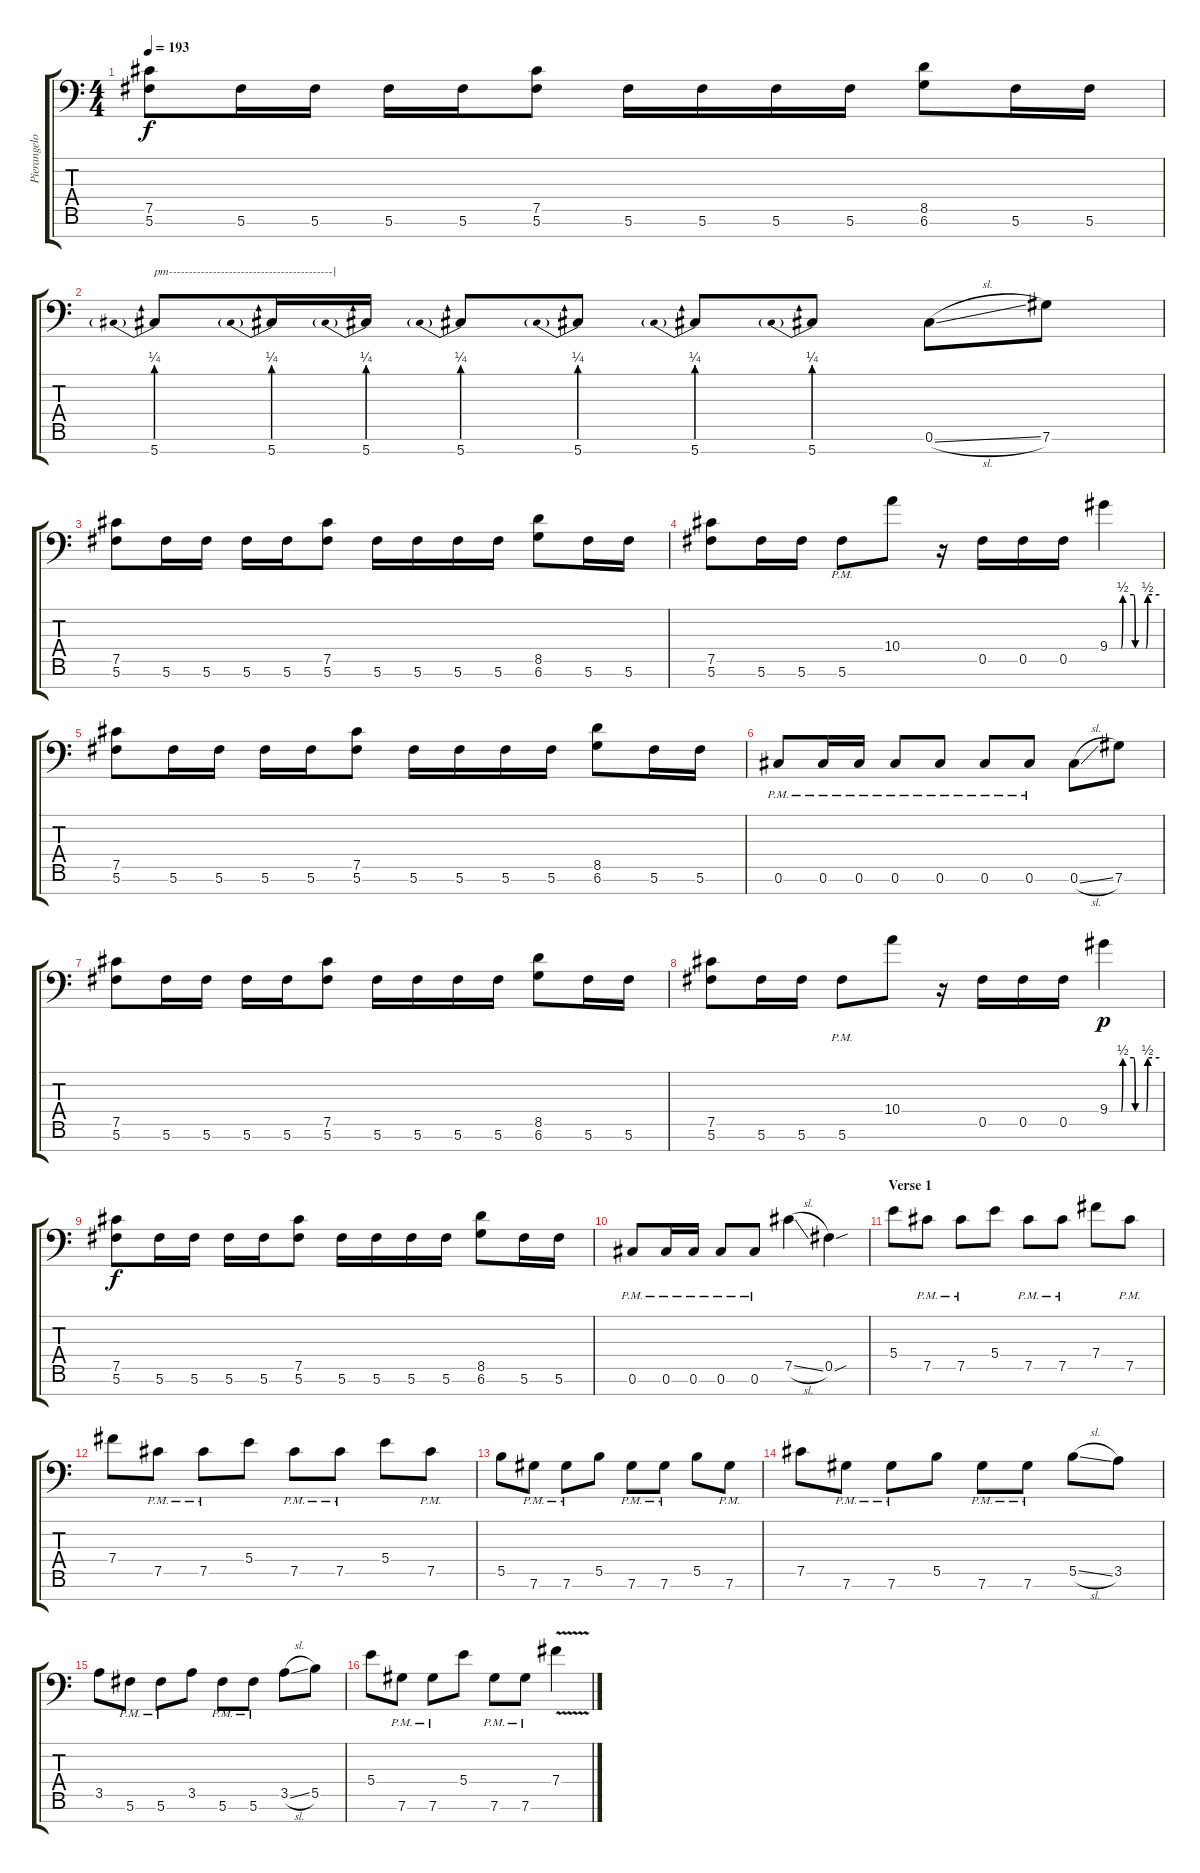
\track ("Pierangelo Giglioni" "Pierangelo") {instrument distortionguitar}
\staff {score tabs}
\tuning (Db4 Ab3 E3 B2 Gb2 Db2 Ab1) {hide}
\ts (4 4)
\tempo 193
\clef f4
\ks c
(7.5 5.6).8{dy f} 5.6.16 5.6.16 5.6.16 5.6.16 (7.5 5.6).8 5.6.16 5.6.16 5.6.16 5.6.16 (8.5 6.6).8 5.6.16 5.6.16 |
5.7{be (prebend 0 1 60 1)}.8{txt "pm-----------------------------------------|"} 5.7{be (prebend 0 1 60 1)}.16 5.7{be (prebend 0 1 60 1)}.16 5.7{be (prebend 0 1 60 1)}.8 5.7{be (prebend 0 1 60 1)}.8 5.7{be (prebend 0 1 60 1)}.8 5.7{be (prebend 0 1 60 1)}.8 0.6{sl}.8 7.6.8 |
(7.5 5.6).8 5.6.16 5.6.16 5.6.16 5.6.16 (7.5 5.6).8 5.6.16 5.6.16 5.6.16 5.6.16 (8.5 6.6).8 5.6.16 5.6.16 |
(7.5 5.6).8 5.6.16 5.6.16 5.6{pm}.8 10.4.8 r.16 0.5.16 0.5.16 0.5.16 9.4{be (custom 0 0 14 0 16 2 29 2 31 0 44 0 46 2 60 2)}.4 |
(7.5 5.6).8 5.6.16 5.6.16 5.6.16 5.6.16 (7.5 5.6).8 5.6.16 5.6.16 5.6.16 5.6.16 (8.5 6.6).8 5.6.16 5.6.16 |
0.6{pm}.8 0.6{pm}.16 0.6{pm}.16 0.6{pm}.8 0.6{pm}.8 0.6{pm}.8 0.6{pm}.8 0.6{sl}.8 7.6.8 |
(7.5 5.6).8 5.6.16 5.6.16 5.6.16 5.6.16 (7.5 5.6).8 5.6.16 5.6.16 5.6.16 5.6.16 (8.5 6.6).8 5.6.16 5.6.16 |
(7.5 5.6).8 5.6.16 5.6.16 5.6{pm}.8 10.4.8 r.16 0.5.16 0.5.16 0.5.16 9.4{be (custom 0 0 14 0 16 2 29 2 31 0 44 0 46 2 60 2)}.4{dy p} |
(7.5 5.6).8{dy f} 5.6.16 5.6.16 5.6.16 5.6.16 (7.5 5.6).8 5.6.16 5.6.16 5.6.16 5.6.16 (8.5 6.6).8 5.6.16 5.6.16 |
0.6{pm}.8 0.6{pm}.16 0.6{pm}.16 0.6{pm}.8 0.6{pm}.8 7.5{sl}.4 0.5{sou}.4 |
\section ("" "Verse 1")
5.4.8 7.5{pm}.8 7.5{pm}.8 5.4.8 7.5{pm}.8 7.5{pm}.8 7.4.8 7.5{pm}.8 |
7.4.8 7.5{pm}.8 7.5{pm}.8 5.4.8 7.5{pm}.8 7.5{pm}.8 5.4.8 7.5{pm}.8 |
5.5.8 7.6{pm}.8 7.6{pm}.8 5.5.8 7.6{pm}.8 7.6{pm}.8 5.5.8 7.6{pm}.8 |
7.5.8 7.6{pm}.8 7.6{pm}.8 5.5.8 7.6{pm}.8 7.6{pm}.8 5.5{sl}.8 3.5.8 |
3.5.8 5.6{pm}.8 5.6{pm}.8 3.5.8 5.6{pm}.8 5.6{pm}.8 3.5{sl}.8 5.5.8 |
5.4.8 7.6{pm}.8 7.6{pm}.8 5.4.8 7.6{pm}.8 7.6{pm}.8 7.4{v}.4
